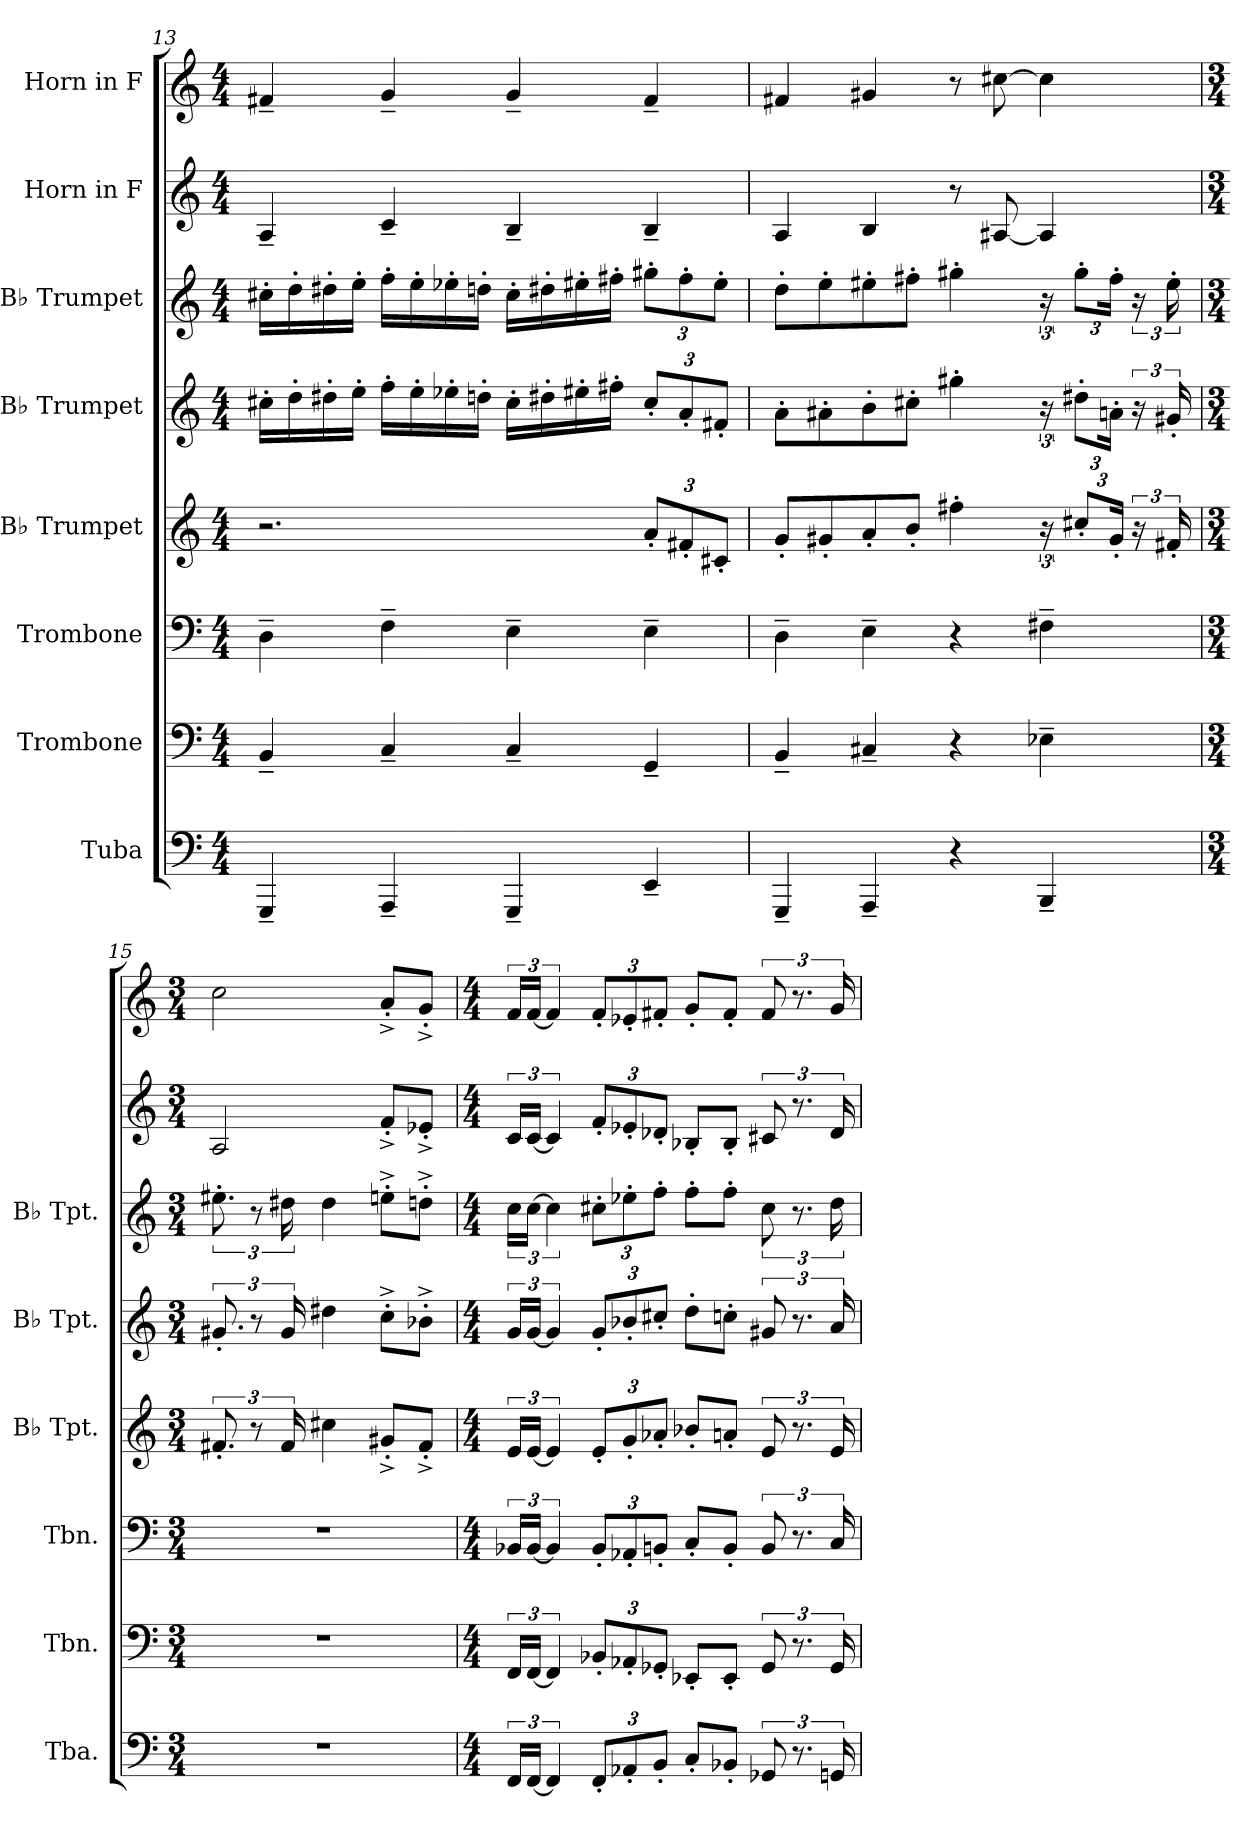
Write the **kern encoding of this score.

**kern	**kern	**kern	**kern	**kern	**kern	**kern	**kern
*part8	*part7	*part6	*part5	*part4	*part3	*part2	*part1
*staff8	*staff7	*staff6	*staff5	*staff4	*staff3	*staff2	*staff1
*I"Tuba	*I"Trombone	*I"Trombone	*I"B♭ Trumpet	*I"B♭ Trumpet	*I"B♭ Trumpet	*I"Horn in F	*I"Horn in F
*I'Tba.	*I'Tbn.	*I'Tbn.	*I'B♭ Tpt.	*I'B♭ Tpt.	*I'B♭ Tpt.	*	*
*clefF4	*clefF4	*clefF4	*clefG2	*clefG2	*clefG2	*clefG2	*clefG2
*	*	*	*ITrd1c2	*ITrd1c2	*ITrd1c2	*ITrd4c7	*ITrd4c7
*k[]	*k[]	*k[]	*k[b-e-]	*k[b-e-]	*k[b-e-]	*k[b-]	*k[b-]
*M4/4	*M4/4	*M4/4	*M4/4	*M4/4	*M4/4	*M4/4	*M4/4
=13	=13	=13	=13	=13	=13	=13	=13
4GGG~/	4BB~/	4D~\	2.r	16bn'\LL	16bn'\LL	4D~/	4Bn~/
.	.	.	.	16cc'\	16cc'\	.	.
.	.	.	.	16cc#X'\	16cc#X'\	.	.
.	.	.	.	16dd'\JJ	16dd'\JJ	.	.
4AAA~/	4C~/	4F~\	.	16ee-'\LL	16ee-'\LL	4F~/	4c~/
.	.	.	.	16dd'\	16dd'\	.	.
.	.	.	.	16dd-X'\	16dd-X'\	.	.
.	.	.	.	16ccn'\JJ	16ccn'\JJ	.	.
4GGG~/	4C~/	4E~\	.	16b'\LL	16b'\LL	4E~/	4c~/
.	.	.	.	16cc#X'\	16cc#X'\	.	.
.	.	.	.	16dd#X'\	16dd#X'\	.	.
.	.	.	.	16een'\JJ	16een'\JJ	.	.
*	*	*	*Xbrackettup	*Xbrackettup	*Xbrackettup	*	*
4EE~/	4GG~/	4E~\	12g'/L	12b'/L	12ff#X'\L	4E~/	4B~/
.	.	.	12en'/	12g'/	12ee'\	.	.
.	.	.	12Bn'/J	12en'/J	12dd#'\J	.	.
!!LO:PB:g=z
=14	=14	=14	=14	=14	=14	=14	=14
4GGG~/	4BB~/	4D~\	8f'/L	8g'\L	8cc'\L	4D/	4Bn/
.	.	.	8f#X'/	8g#X'\	8dd'\	.	.
4AAA~/	4C#X~/	4E~\	8g'/	8a'\	8dd#X'\	4E/	4c#X/
.	.	.	8a'/J	8bn'\J	8een'\J	.	.
4r	4r	4r	4een'\	4ff#X'\	4ff#X'\	8r	8r
.	.	.	.	.	.	[8D#X/	[8f#X\
*	*	*	*brackettup	*brackettup	*brackettup	*	*
4BBB~/	4E-X~\	4F#X~\	24r	24r	24r	4D#/]	4f#\]
.	.	.	12bn'/L	12cc#X'\L	12ff#'\L	.	.
.	.	.	24f#'/Jk	24gn'\Jk	24ee'\Jk	.	.
.	.	.	24r	24r	24r	.	.
.	.	.	24en'/	24f#X'/	24dd#'\	.	.
=15	=15	=15	=15	=15	=15	=15	=15
*M3/4	*M3/4	*M3/4	*M3/4	*M3/4	*M3/4	*M3/4	*M3/4
2.r	2.r	2.r	12.en'/	12.f#X'/	12.dd#X'\	2D/	2f\
.	.	.	12r	12r	12r	.	.
.	.	.	24e/	24f#/	24cc#X\	.	.
.	.	.	4bn\	4cc#X\	4cc#\	.	.
.	.	.	8f#X'^/L	8b-'^\L	8ddn'^\L	8B-'^/L	8d'^/L
.	.	.	8e'^/J	8a-X'^\J	8ccn'^\J	8A-X'^/J	8c'^/J
!!LO:PB:g=z
=16	=16	=16	=16	=16	=16	=16	=16
*M4/4	*M4/4	*M4/4	*M4/4	*M4/4	*M4/4	*M4/4	*M4/4
24FF/LL	24FF/LL	24BB-X/LL	24d/LL	24f/LL	24b-\LL	24F/LL	24B-/LL
[24FF/JJ	[24FF/JJ	[24BB-/JJ	[24d/JJ	[24f/JJ	[24b-\JJ	[24F/JJ	[24B-/JJ
6FF/]	6FF/]	6BB-/]	6d/]	6f/]	6b-\]	6F/]	6B-/]
*Xbrackettup	*Xbrackettup	*Xbrackettup	*Xbrackettup	*Xbrackettup	*Xbrackettup	*Xbrackettup	*Xbrackettup
12FF'/L	12BB-X'/L	12BB-'/L	12d'/L	12f'/L	12bn'\L	12B-'/L	12B-'/L
12AA-X'/	12AA-X'/	12AA-X'/	12f'/	12a-X'/	12dd-X'\	12A-X'/	12A-X'/
12BB'/J	12GG-X'/J	12BBn'/J	12g-X'/J	12bn'/J	12ee-'\J	12G-X'/J	12Bn'/J
8C'/L	8EE-X'/L	8C'/L	8a-X'/L	8cc'\L	8ee-'\L	8E-X'/L	8c'/L
8BB-X'/J	8EE-'/J	8BB'/J	8gn'/J	8b-X'\J	8ee-'\J	8E-'/J	8B'/J
*brackettup	*brackettup	*brackettup	*brackettup	*brackettup	*brackettup	*brackettup	*brackettup
12GG-X/	12GG-/	12BB/	12d/	12f#X/	12b\	12F#X/	12B/
12.r	12.r	12.r	12.r	12.r	12.r	12.r	12.r
24GGn/	24GG-/	24C/	24d/	24g/	24cc\	24G-/	24c/
=	=	=	=	=	=	=	=
*-	*-	*-	*-	*-	*-	*-	*-
